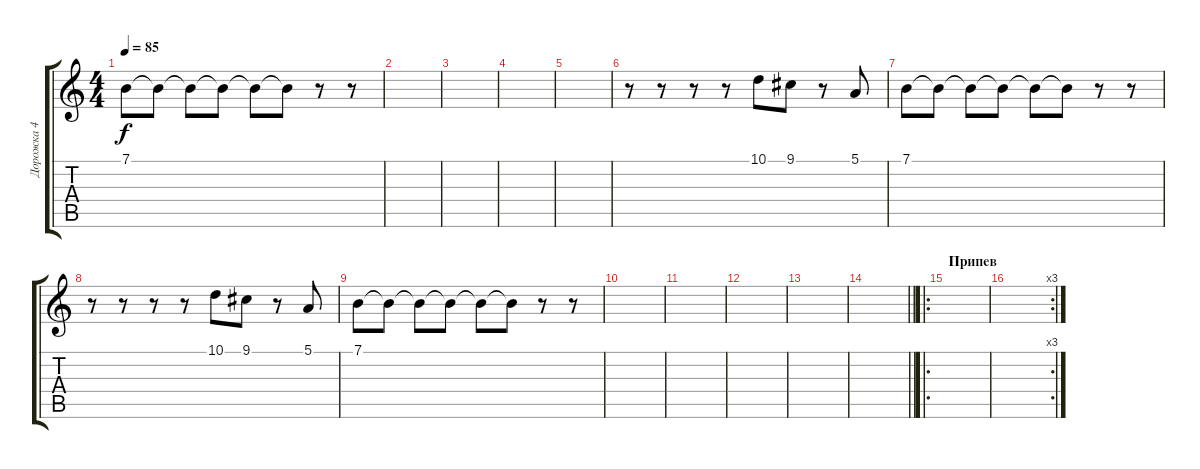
\track ("Дорожка 4" "Дорожка 4") {instrument fx7echoes}
\staff {score tabs}
\tuning (E4 B3 G3 D3 A2 E2) {hide}
\ts (4 4)
\tempo 85
\clef g2
\ks c
7.1.8{dy f} 7.1{t}.8 7.1{t}.8 7.1{t}.8 7.1{t}.8 7.1{t}.8 r.8 r.8 |
|
|
|
|
r.8 r.8 r.8 r.8 10.1.8 9.1.8 r.8 5.1.8 |
7.1.8 7.1{t}.8 7.1{t}.8 7.1{t}.8 7.1{t}.8 7.1{t}.8 r.8 r.8 |
r.8 r.8 r.8 r.8 10.1.8 9.1.8 r.8 5.1.8 |
7.1.8 7.1{t}.8 7.1{t}.8 7.1{t}.8 7.1{t}.8 7.1{t}.8 r.8 r.8 |
|
|
|
|
\barLineRight lightlight
|
\ro
\section ("" "Припев")
|
\rc 3
